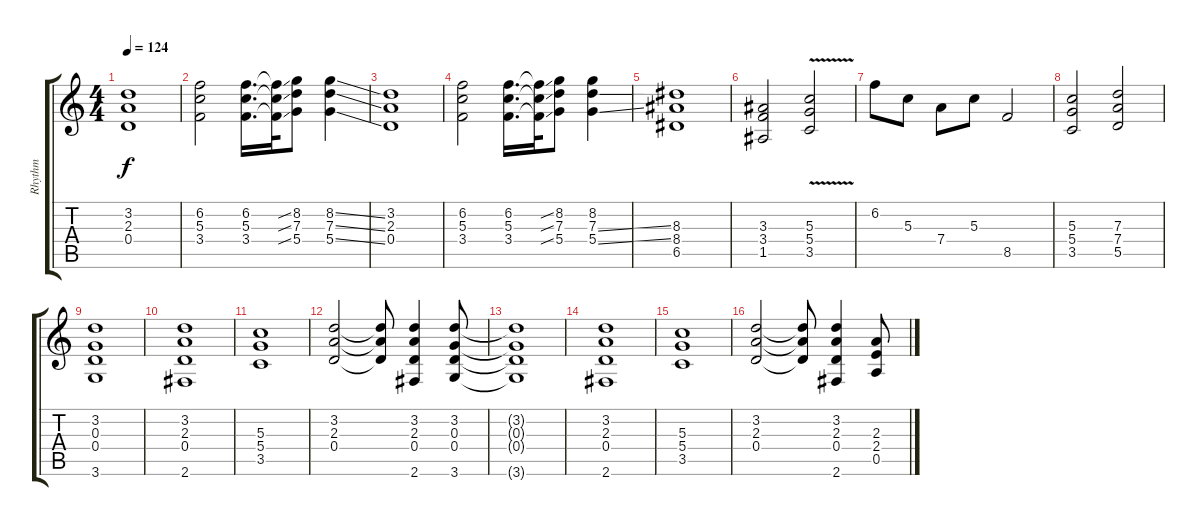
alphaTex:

\track ("Rhythm" "Rhythm") {instrument distortionguitar}
\staff {score tabs}
\tuning (E4 B3 G3 D3 A2 E2) {hide}
\ts (4 4)
\tempo 124
\clef g2
\ks c
(3.2 2.3 0.4).1{dy f} |
(6.2 5.3 3.4).2 (6.2 5.3 3.4).16{d} (6.2{ss t} 5.3{ss t} 3.4{ss t}).32 (8.2 7.3 5.4).8 (8.2{ss} 7.3{ss} 5.4{ss}).4 |
(3.2 2.3 0.4).1 |
(6.2 5.3 3.4).2 (6.2 5.3 3.4).16{d} (6.2{ss t} 5.3{ss t} 3.4{ss t}).32 (8.2 7.3 5.4).8 (8.2 7.3{ss} 5.4{ss}).4 |
(8.3 8.4 6.5).1 |
(3.3 3.4 1.5).2 (5.3{v} 5.4{v} 3.5{v}).2 |
6.2.8 5.3.8 7.4.8 5.3.8 8.5.2 |
(5.3 5.4 3.5).2 (7.3 7.4 5.5).2 |
(3.2 0.3 0.4 3.6).1 |
(3.2 2.3 0.4 2.6).1 |
(5.3 5.4 3.5).1 |
(3.2 2.3 0.4).2 (3.2{t} 2.3{t} 0.4{t}).8 (3.2 2.3 0.4 2.6).4 (3.2 0.3 0.4 3.6).8 |
(3.2{t} 0.3{t} 0.4{t} 3.6{t}).1 |
(3.2 2.3 0.4 2.6).1 |
(5.3 5.4 3.5).1 |
(3.2 2.3 0.4).2 (3.2{t} 2.3{t} 0.4{t}).8 (3.2 2.3 0.4 2.6).4 (2.3 2.4 0.5).8
